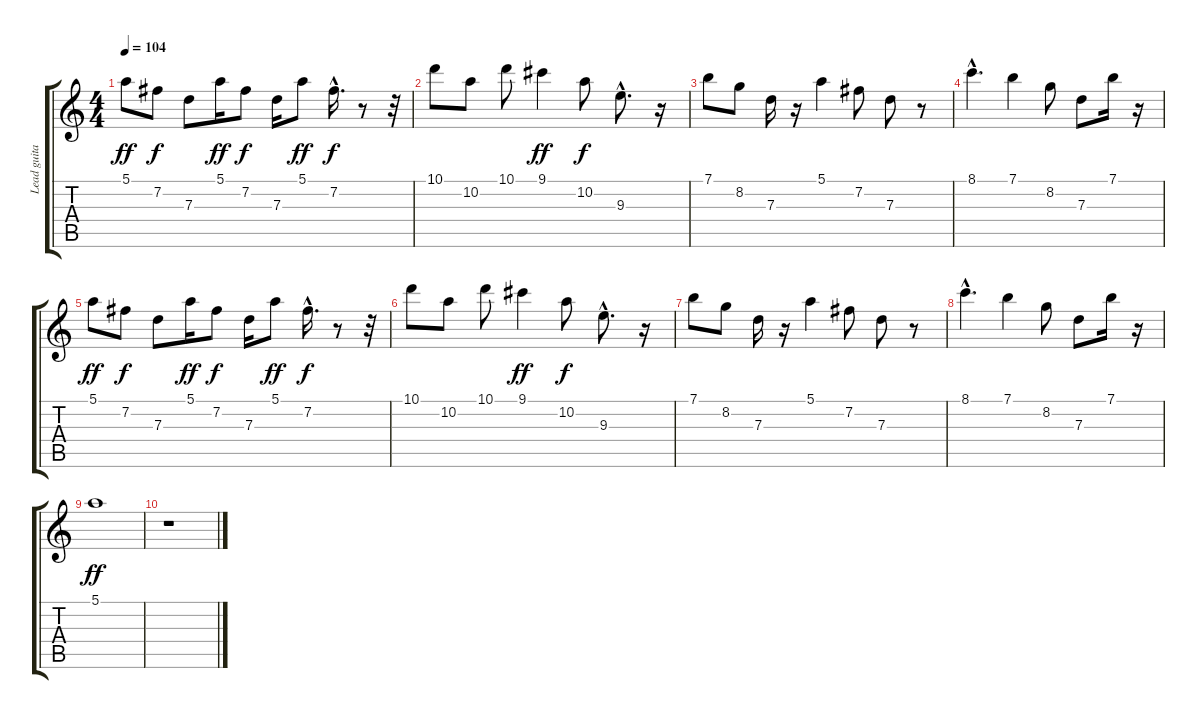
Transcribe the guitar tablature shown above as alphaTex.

\track ("Lead guitar" "Lead guita") {instrument overdrivenguitar}
\staff {score tabs}
\tuning (E4 B3 G3 D3 A2 E2) {hide}
\ts (4 4)
\tempo 104
\clef g2
\ks c
5.1.8{dy ff} 7.2.8{dy f} 7.3.8 5.1.16{dy ff} 7.2.8{dy f} 7.3.16 5.1.8{dy ff} 7.2{hac}.16{d dy f} r.8 r.32 |
10.1.8 10.2.8 10.1.8 9.1.4{dy ff} 10.2.8{dy f} 9.3{hac}.8{d} r.16 |
7.1.8 8.2.8 7.3.16 r.16 5.1.4 7.2.8 7.3.8 r.8 |
8.1{hac}.4{d} 7.1.4 8.2.8 7.3.8 7.1.16 r.16 |
5.1.8{dy ff} 7.2.8{dy f} 7.3.8 5.1.16{dy ff} 7.2.8{dy f} 7.3.16 5.1.8{dy ff} 7.2{hac}.16{d dy f} r.8 r.32 |
10.1.8 10.2.8 10.1.8 9.1.4{dy ff} 10.2.8{dy f} 9.3{hac}.8{d} r.16 |
7.1.8 8.2.8 7.3.16 r.16 5.1.4 7.2.8 7.3.8 r.8 |
8.1{hac}.4{d} 7.1.4 8.2.8 7.3.8 7.1.16 r.16 |
5.1.1{dy ff} |
r.1
